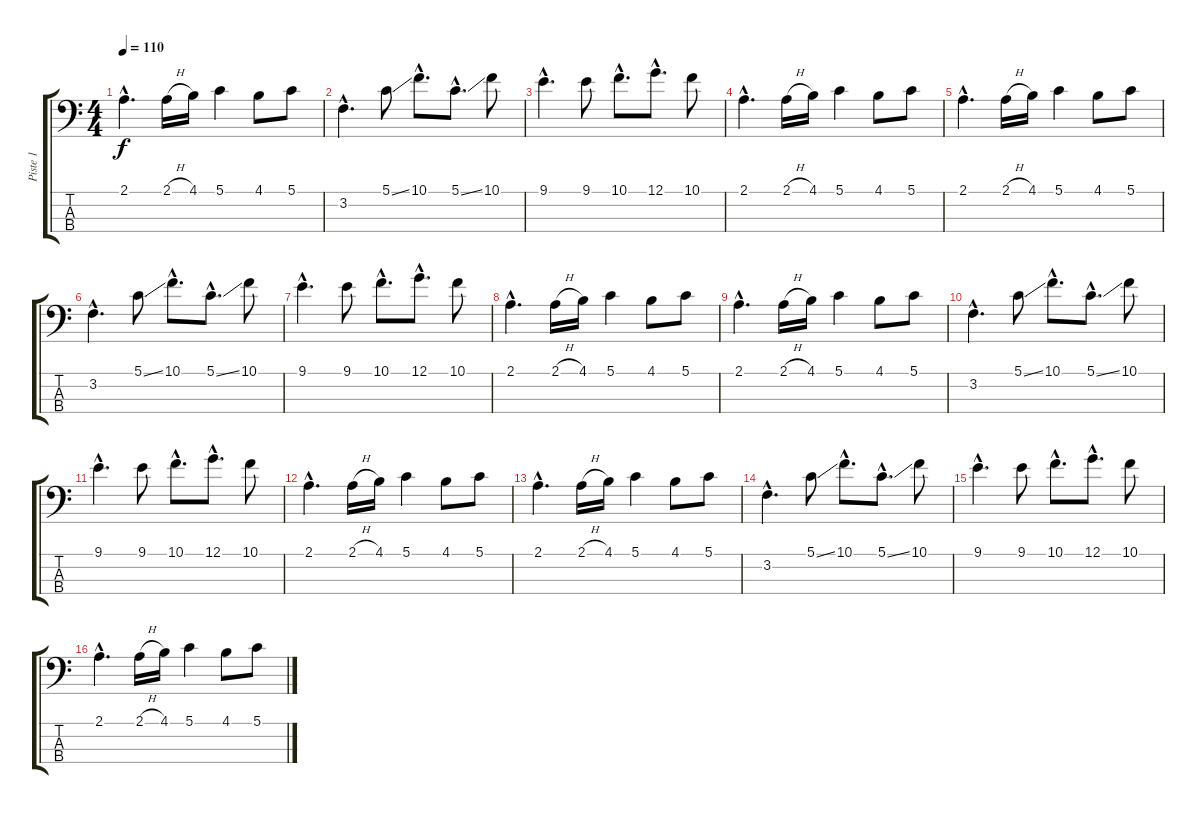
\track ("Piste 1" "Piste 1") {instrument electricbasspick}
\staff {score tabs}
\tuning (G2 D2 A1 E1) {hide}
\ts (4 4)
\tempo 110
\clef f4
\ks c
2.1{hac}.4{d dy f instrument electricbasspick} 2.1{h}.16 4.1.16 5.1.4 4.1.8 5.1.8 |
3.2{hac}.4{d} 5.1{ss}.8 10.1{hac}.8{d} 5.1{ss hac}.8{d} 10.1.8 |
9.1{hac}.4{d} 9.1.8 10.1{hac}.8{d} 12.1{hac}.8{d} 10.1.8 |
2.1{hac}.4{d} 2.1{h}.16 4.1.16 5.1.4 4.1.8 5.1.8 |
2.1{hac}.4{d} 2.1{h}.16 4.1.16 5.1.4 4.1.8 5.1.8 |
3.2{hac}.4{d} 5.1{ss}.8 10.1{hac}.8{d} 5.1{ss hac}.8{d} 10.1.8 |
9.1{hac}.4{d} 9.1.8 10.1{hac}.8{d} 12.1{hac}.8{d} 10.1.8 |
2.1{hac}.4{d} 2.1{h}.16 4.1.16 5.1.4 4.1.8 5.1.8 |
2.1{hac}.4{d} 2.1{h}.16 4.1.16 5.1.4 4.1.8 5.1.8 |
3.2{hac}.4{d} 5.1{ss}.8 10.1{hac}.8{d} 5.1{ss hac}.8{d} 10.1.8 |
9.1{hac}.4{d} 9.1.8 10.1{hac}.8{d} 12.1{hac}.8{d} 10.1.8 |
2.1{hac}.4{d} 2.1{h}.16 4.1.16 5.1.4 4.1.8 5.1.8 |
2.1{hac}.4{d} 2.1{h}.16 4.1.16 5.1.4 4.1.8 5.1.8 |
3.2{hac}.4{d} 5.1{ss}.8 10.1{hac}.8{d} 5.1{ss hac}.8{d} 10.1.8 |
9.1{hac}.4{d} 9.1.8 10.1{hac}.8{d} 12.1{hac}.8{d} 10.1.8 |
2.1{hac}.4{d} 2.1{h}.16 4.1.16 5.1.4 4.1.8 5.1.8
